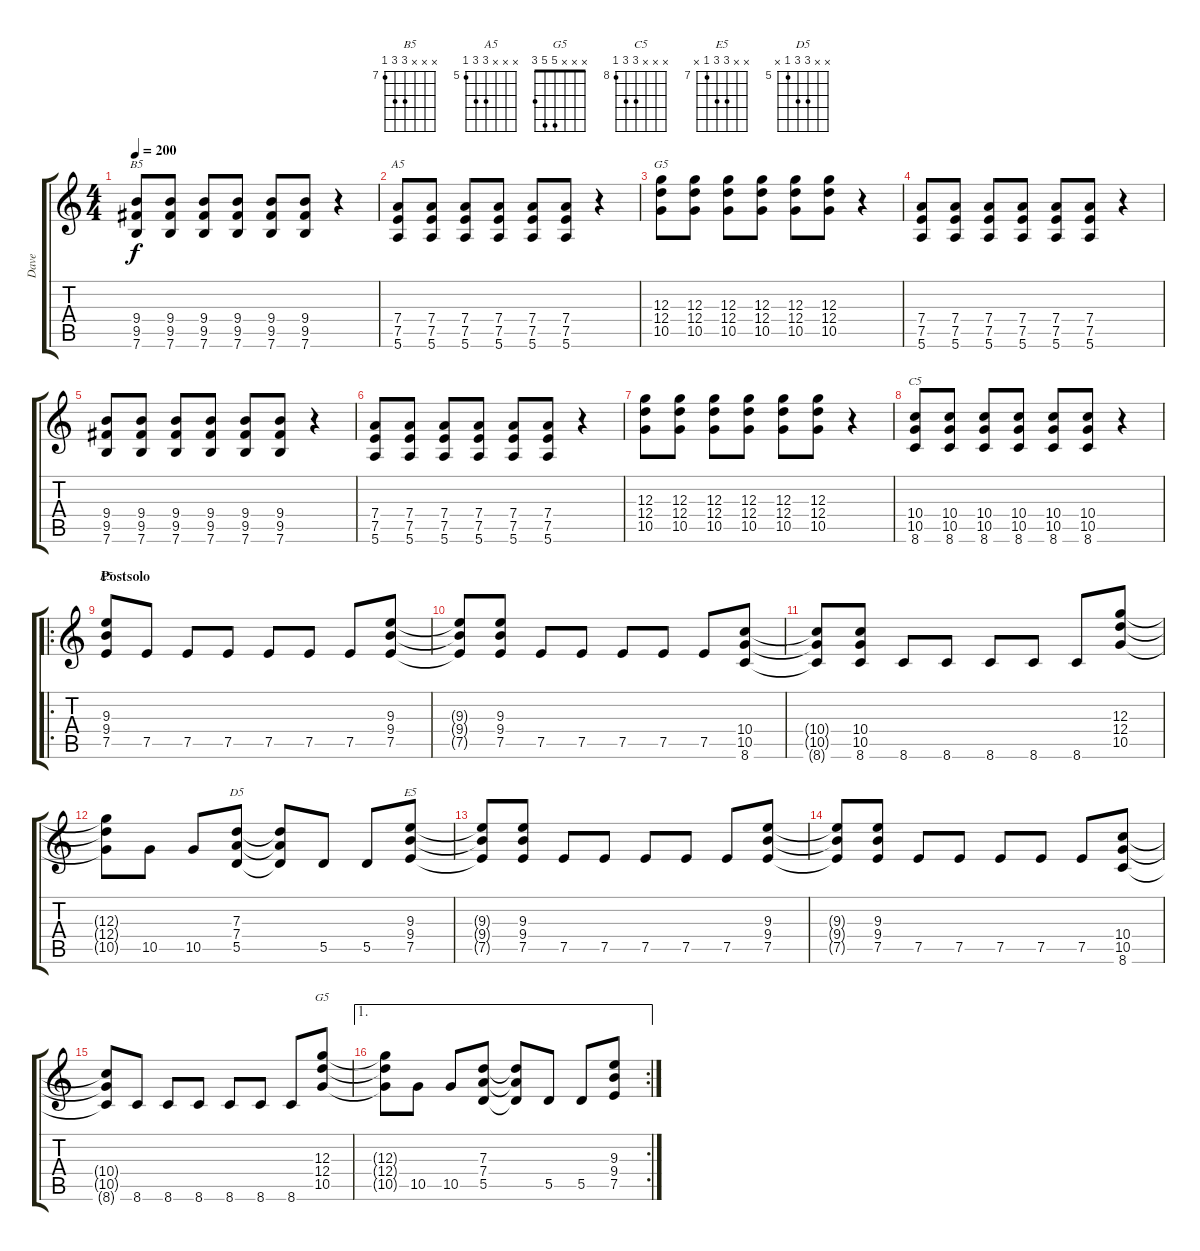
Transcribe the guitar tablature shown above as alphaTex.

\track ("Dave" "Dave") {instrument distortionguitar}
\staff {score tabs}
\tuning (E4 B3 G3 D3 A2 E2) {hide}
\chord ("B5" x x x 9 9 7) {firstfret 7}
\chord ("A5" x x x 7 7 5) {firstfret 5}
\chord ("G5" x x 12 12 10 x) {firstfret 10}
\chord ("C5" x x x 10 10 8) {firstfret 8}
\chord ("E5" x x x 2 2 0)
\chord ("D5" x x 7 7 5 x) {firstfret 5}
\chord ("E5" x x 9 9 7 x) {firstfret 7}
\chord ("G5" x x x 5 5 3)
\ts (4 4)
\tempo 200
\clef g2
\ks c
(9.4 9.5 7.6).8{ch "B5" dy f} (9.4 9.5 7.6).8 (9.4 9.5 7.6).8 (9.4 9.5 7.6).8 (9.4 9.5 7.6).8 (9.4 9.5 7.6).8 r.4 |
(7.4 7.5 5.6).8{ch "A5"} (7.4 7.5 5.6).8 (7.4 7.5 5.6).8 (7.4 7.5 5.6).8 (7.4 7.5 5.6).8 (7.4 7.5 5.6).8 r.4 |
(12.3 12.4 10.5).8{ch "G5"} (12.3 12.4 10.5).8 (12.3 12.4 10.5).8 (12.3 12.4 10.5).8 (12.3 12.4 10.5).8 (12.3 12.4 10.5).8 r.4 |
(7.4 7.5 5.6).8 (7.4 7.5 5.6).8 (7.4 7.5 5.6).8 (7.4 7.5 5.6).8 (7.4 7.5 5.6).8 (7.4 7.5 5.6).8 r.4 |
(9.4 9.5 7.6).8 (9.4 9.5 7.6).8 (9.4 9.5 7.6).8 (9.4 9.5 7.6).8 (9.4 9.5 7.6).8 (9.4 9.5 7.6).8 r.4 |
(7.4 7.5 5.6).8 (7.4 7.5 5.6).8 (7.4 7.5 5.6).8 (7.4 7.5 5.6).8 (7.4 7.5 5.6).8 (7.4 7.5 5.6).8 r.4 |
(12.3 12.4 10.5).8 (12.3 12.4 10.5).8 (12.3 12.4 10.5).8 (12.3 12.4 10.5).8 (12.3 12.4 10.5).8 (12.3 12.4 10.5).8 r.4 |
(10.4 10.5 8.6).8{ch "C5"} (10.4 10.5 8.6).8 (10.4 10.5 8.6).8 (10.4 10.5 8.6).8 (10.4 10.5 8.6).8 (10.4 10.5 8.6).8 r.4 |
\ro
\section ("" "Postsolo")
(9.3 9.4 7.5).8{ch "E5"} 7.5.8 7.5.8 7.5.8 7.5.8 7.5.8 7.5.8 (9.3 9.4 7.5).8 |
(9.3{t} 9.4{t} 7.5{t}).8 (9.3 9.4 7.5).8 7.5.8 7.5.8 7.5.8 7.5.8 7.5.8 (10.4 10.5 8.6).8 |
(10.4{t} 10.5{t} 8.6{t}).8 (10.4 10.5 8.6).8 8.6.8 8.6.8 8.6.8 8.6.8 8.6.8 (12.3 12.4 10.5).8 |
(12.3{t} 12.4{t} 10.5{t}).8 10.5.8 10.5.8 (7.3 7.4 5.5).8{ch "D5"} (7.3{t} 7.4{t} 5.5{t}).8 5.5.8 5.5.8 (9.3 9.4 7.5).8{ch "E5"} |
(9.3{t} 9.4{t} 7.5{t}).8 (9.3 9.4 7.5).8 7.5.8 7.5.8 7.5.8 7.5.8 7.5.8 (9.3 9.4 7.5).8 |
(9.3{t} 9.4{t} 7.5{t}).8 (9.3 9.4 7.5).8 7.5.8 7.5.8 7.5.8 7.5.8 7.5.8 (10.4 10.5 8.6).8 |
(10.4{t} 10.5{t} 8.6{t}).8 8.6.8 8.6.8 8.6.8 8.6.8 8.6.8 8.6.8 (12.3 12.4 10.5).8{ch "G5"} |
\ae 1
\rc 2
(12.3{t} 12.4{t} 10.5{t}).8 10.5.8 10.5.8 (7.3 7.4 5.5).8 (7.3{t} 7.4{t} 5.5{t}).8 5.5.8 5.5.8 (9.3 9.4 7.5).8
